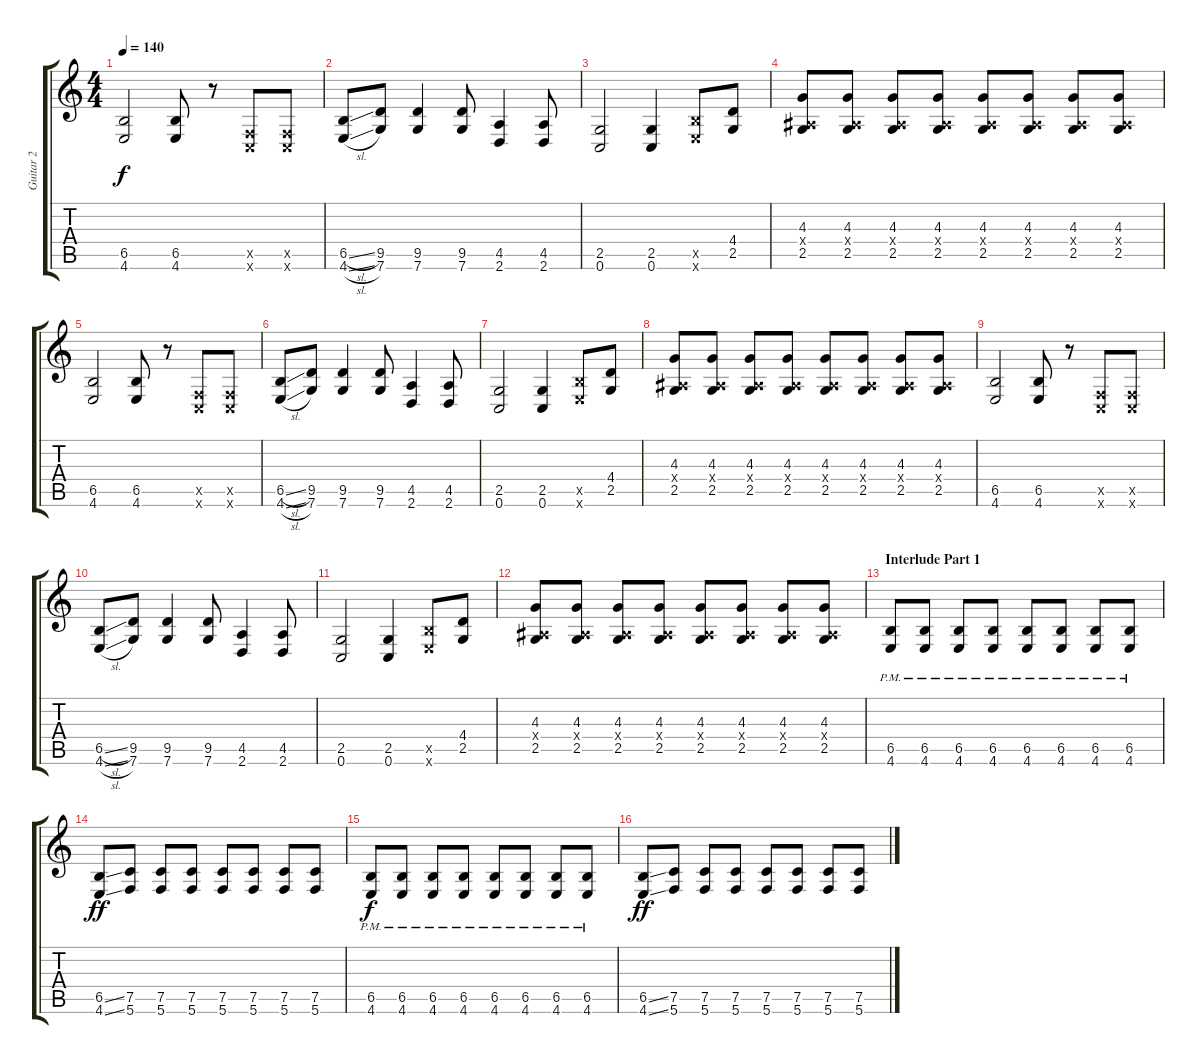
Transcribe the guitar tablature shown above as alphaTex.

\track ("Guitar 2" "Guitar 2") {instrument acousticguitarnylon}
\staff {score tabs}
\tuning (C4 G3 Eb3 Bb2 F2 C2) {hide}
\ts (4 4)
\tempo 140
\clef g2
\ks c
(6.5 4.6).2{dy f volume 13 instrument distortionguitar} (6.5 4.6).8 r.8 (0.5{x} 0.6{x}).8 (0.5{x} 0.6{x}).8 |
(6.5{sl} 4.6{sl}).8 (9.5 7.6).8 (9.5 7.6).4 (9.5 7.6).8 (4.5 2.6).4 (4.5 2.6).8 |
(2.5 0.6).2 (2.5 0.6).4 (6.5{x} 4.6{x}).8 (4.4 2.5).8 |
(4.3 0.4{x} 2.5).8 (4.3 0.4{x} 2.5).8 (4.3 0.4{x} 2.5).8 (4.3 0.4{x} 2.5).8 (4.3 0.4{x} 2.5).8 (4.3 0.4{x} 2.5).8 (4.3 0.4{x} 2.5).8 (4.3 0.4{x} 2.5).8 |
(6.5 4.6).2{volume 13 instrument distortionguitar} (6.5 4.6).8 r.8 (0.5{x} 0.6{x}).8 (0.5{x} 0.6{x}).8 |
(6.5{sl} 4.6{sl}).8 (9.5 7.6).8 (9.5 7.6).4 (9.5 7.6).8 (4.5 2.6).4 (4.5 2.6).8 |
(2.5 0.6).2 (2.5 0.6).4 (6.5{x} 4.6{x}).8 (4.4 2.5).8 |
(4.3 0.4{x} 2.5).8 (4.3 0.4{x} 2.5).8 (4.3 0.4{x} 2.5).8 (4.3 0.4{x} 2.5).8 (4.3 0.4{x} 2.5).8 (4.3 0.4{x} 2.5).8 (4.3 0.4{x} 2.5).8 (4.3 0.4{x} 2.5).8 |
(6.5 4.6).2{volume 13 instrument distortionguitar} (6.5 4.6).8 r.8 (0.5{x} 0.6{x}).8 (0.5{x} 0.6{x}).8 |
(6.5{sl} 4.6{sl}).8 (9.5 7.6).8 (9.5 7.6).4 (9.5 7.6).8 (4.5 2.6).4 (4.5 2.6).8 |
(2.5 0.6).2 (2.5 0.6).4 (6.5{x} 4.6{x}).8 (4.4 2.5).8 |
(4.3 0.4{x} 2.5).8 (4.3 0.4{x} 2.5).8 (4.3 0.4{x} 2.5).8 (4.3 0.4{x} 2.5).8 (4.3 0.4{x} 2.5).8 (4.3 0.4{x} 2.5).8 (4.3 0.4{x} 2.5).8 (4.3 0.4{x} 2.5).8 |
\section ("" "Interlude Part 1")
(6.5{pm} 4.6{pm}).8{volume 13} (6.5{pm} 4.6{pm}).8 (6.5{pm} 4.6{pm}).8 (6.5{pm} 4.6{pm}).8 (6.5{pm} 4.6{pm}).8 (6.5{pm} 4.6{pm}).8 (6.5{pm} 4.6{pm}).8 (6.5{pm} 4.6{pm}).8 |
(6.5{ss} 4.6{ss}).8{dy ff} (7.5 5.6).8 (7.5 5.6).8 (7.5 5.6).8 (7.5 5.6).8 (7.5 5.6).8 (7.5 5.6).8 (7.5 5.6).8 |
(6.5{pm} 4.6{pm}).8{dy f volume 13} (6.5{pm} 4.6{pm}).8 (6.5{pm} 4.6{pm}).8 (6.5{pm} 4.6{pm}).8 (6.5{pm} 4.6{pm}).8 (6.5{pm} 4.6{pm}).8 (6.5{pm} 4.6{pm}).8 (6.5{pm} 4.6{pm}).8 |
(6.5{ss} 4.6{ss}).8{dy ff} (7.5 5.6).8 (7.5 5.6).8 (7.5 5.6).8 (7.5 5.6).8 (7.5 5.6).8 (7.5 5.6).8 (7.5 5.6).8
